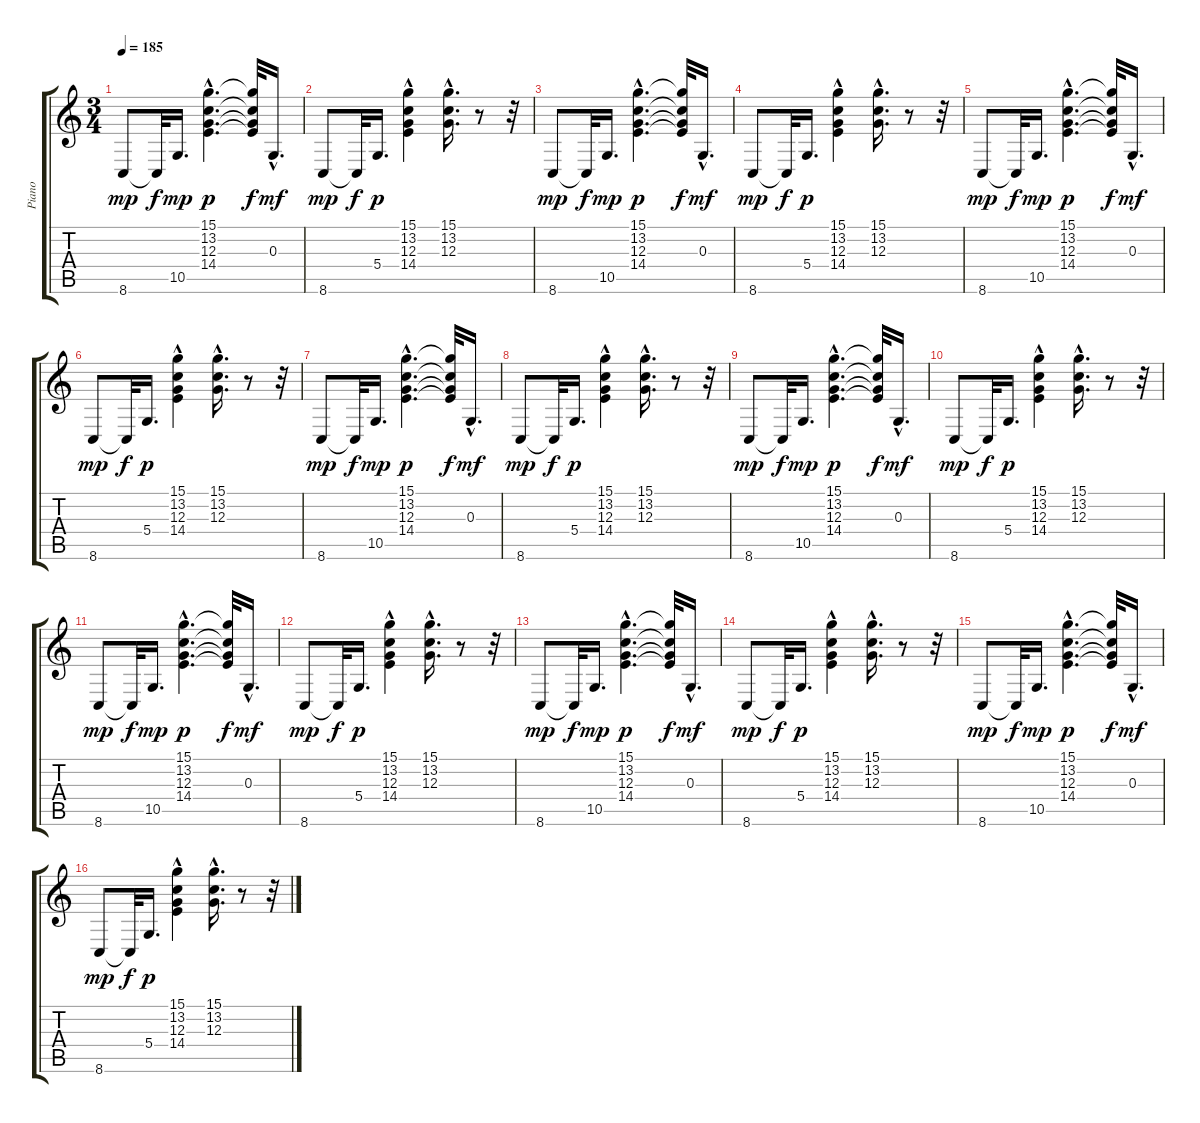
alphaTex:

\track ("Piano " "Piano ") {instrument electricpiano1}
\staff {score tabs}
\tuning (E4 B3 G3 D3 A2 E2) {hide}
\ts (3 4)
\tempo 185
\clef g2
\ks c
8.6.8{dy mp} 8.6{t}.32{dy f} 10.5.16{d dy mp} (15.1{hac} 13.2{hac} 12.3{hac} 14.4{hac}).4{d dy p} (15.1{t} 13.2{t} 12.3{t} 14.4{t}).32{dy f} 0.3{hac}.16{d dy mf} |
8.6.8{dy mp} 8.6{t}.32{dy f} 5.4.16{d dy p} (15.1{hac} 13.2{hac} 12.3{hac} 14.4).4 (15.1{hac} 13.2{hac} 12.3{hac}).16{d} r.8 r.32 |
8.6.8{dy mp} 8.6{t}.32{dy f} 10.5.16{d dy mp} (15.1{hac} 13.2{hac} 12.3{hac} 14.4{hac}).4{d dy p} (15.1{t} 13.2{t} 12.3{t} 14.4{t}).32{dy f} 0.3{hac}.16{d dy mf} |
8.6.8{dy mp} 8.6{t}.32{dy f} 5.4.16{d dy p} (15.1{hac} 13.2{hac} 12.3{hac} 14.4).4 (15.1{hac} 13.2{hac} 12.3{hac}).16{d} r.8 r.32 |
8.6.8{dy mp} 8.6{t}.32{dy f} 10.5.16{d dy mp} (15.1{hac} 13.2{hac} 12.3{hac} 14.4{hac}).4{d dy p} (15.1{t} 13.2{t} 12.3{t} 14.4{t}).32{dy f} 0.3{hac}.16{d dy mf} |
8.6.8{dy mp} 8.6{t}.32{dy f} 5.4.16{d dy p} (15.1{hac} 13.2{hac} 12.3{hac} 14.4).4 (15.1{hac} 13.2{hac} 12.3{hac}).16{d} r.8 r.32 |
8.6.8{dy mp} 8.6{t}.32{dy f} 10.5.16{d dy mp} (15.1{hac} 13.2{hac} 12.3{hac} 14.4{hac}).4{d dy p} (15.1{t} 13.2{t} 12.3{t} 14.4{t}).32{dy f} 0.3{hac}.16{d dy mf} |
8.6.8{dy mp} 8.6{t}.32{dy f} 5.4.16{d dy p} (15.1{hac} 13.2{hac} 12.3{hac} 14.4).4 (15.1{hac} 13.2{hac} 12.3{hac}).16{d} r.8 r.32 |
8.6.8{dy mp} 8.6{t}.32{dy f} 10.5.16{d dy mp} (15.1{hac} 13.2{hac} 12.3{hac} 14.4{hac}).4{d dy p} (15.1{t} 13.2{t} 12.3{t} 14.4{t}).32{dy f} 0.3{hac}.16{d dy mf} |
8.6.8{dy mp} 8.6{t}.32{dy f} 5.4.16{d dy p} (15.1{hac} 13.2{hac} 12.3{hac} 14.4).4 (15.1{hac} 13.2{hac} 12.3{hac}).16{d} r.8 r.32 |
8.6.8{dy mp} 8.6{t}.32{dy f} 10.5.16{d dy mp} (15.1{hac} 13.2{hac} 12.3{hac} 14.4{hac}).4{d dy p} (15.1{t} 13.2{t} 12.3{t} 14.4{t}).32{dy f} 0.3{hac}.16{d dy mf} |
8.6.8{dy mp} 8.6{t}.32{dy f} 5.4.16{d dy p} (15.1{hac} 13.2{hac} 12.3{hac} 14.4).4 (15.1{hac} 13.2{hac} 12.3{hac}).16{d} r.8 r.32 |
8.6.8{dy mp} 8.6{t}.32{dy f} 10.5.16{d dy mp} (15.1{hac} 13.2{hac} 12.3{hac} 14.4{hac}).4{d dy p} (15.1{t} 13.2{t} 12.3{t} 14.4{t}).32{dy f} 0.3{hac}.16{d dy mf} |
8.6.8{dy mp} 8.6{t}.32{dy f} 5.4.16{d dy p} (15.1{hac} 13.2{hac} 12.3{hac} 14.4).4 (15.1{hac} 13.2{hac} 12.3{hac}).16{d} r.8 r.32 |
8.6.8{dy mp} 8.6{t}.32{dy f} 10.5.16{d dy mp} (15.1{hac} 13.2{hac} 12.3{hac} 14.4{hac}).4{d dy p} (15.1{t} 13.2{t} 12.3{t} 14.4{t}).32{dy f} 0.3{hac}.16{d dy mf} |
8.6.8{dy mp} 8.6{t}.32{dy f} 5.4.16{d dy p} (15.1{hac} 13.2{hac} 12.3{hac} 14.4).4 (15.1{hac} 13.2{hac} 12.3{hac}).16{d} r.8 r.32
